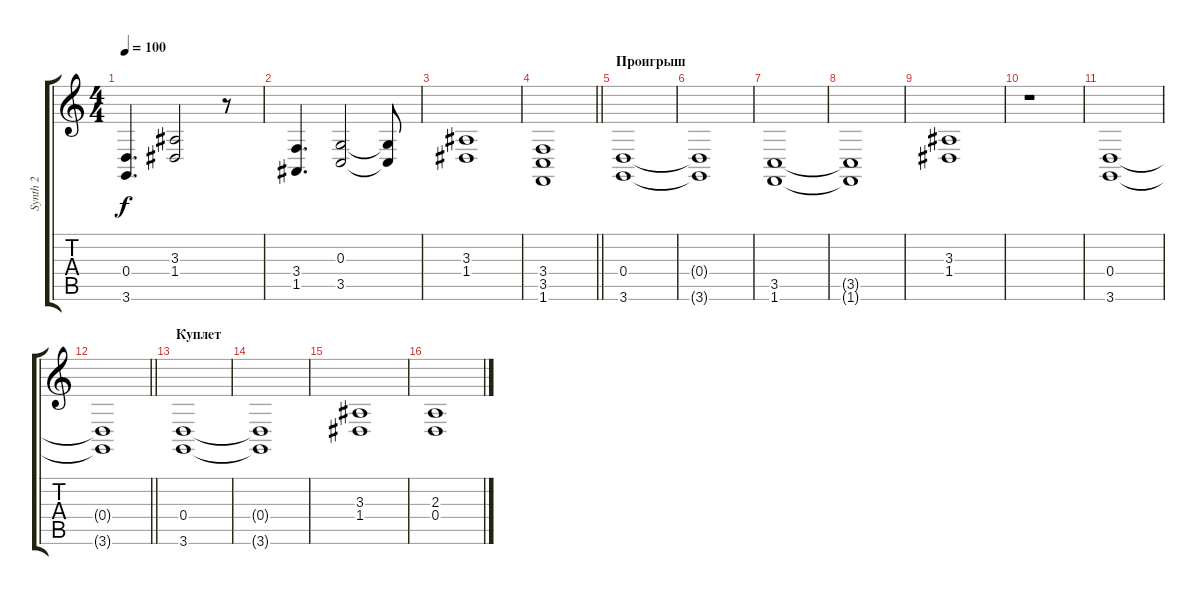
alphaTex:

\track ("Synth 2" "Synth 2") {instrument pad2warm}
\staff {score tabs}
\tuning (E4 B3 G3 D3 A2 E2) {hide}
\ts (4 4)
\tempo 100
\clef g2
\ks c
(0.4 3.6).4{d dy f} (3.3 1.4).2 r.8 |
(3.4 1.5).4{d} (0.3 3.5).2 (0.3{t} 3.5{t}).8 |
(3.3 1.4).1 |
\barLineRight lightlight
(3.4 3.5 1.6).1 |
\section ("" "Проигрыш")
(0.4 3.6).1 |
(0.4{t} 3.6{t}).1 |
(3.5 1.6).1 |
(3.5{t} 1.6{t}).1 |
(3.3 1.4).1 |
r.1 |
(0.4 3.6).1 |
\barLineRight lightlight
(0.4{t} 3.6{t}).1 |
\section ("" "Куплет")
(0.4 3.6).1 |
(0.4{t} 3.6{t}).1 |
(3.3 1.4).1 |
(2.3 0.4).1
